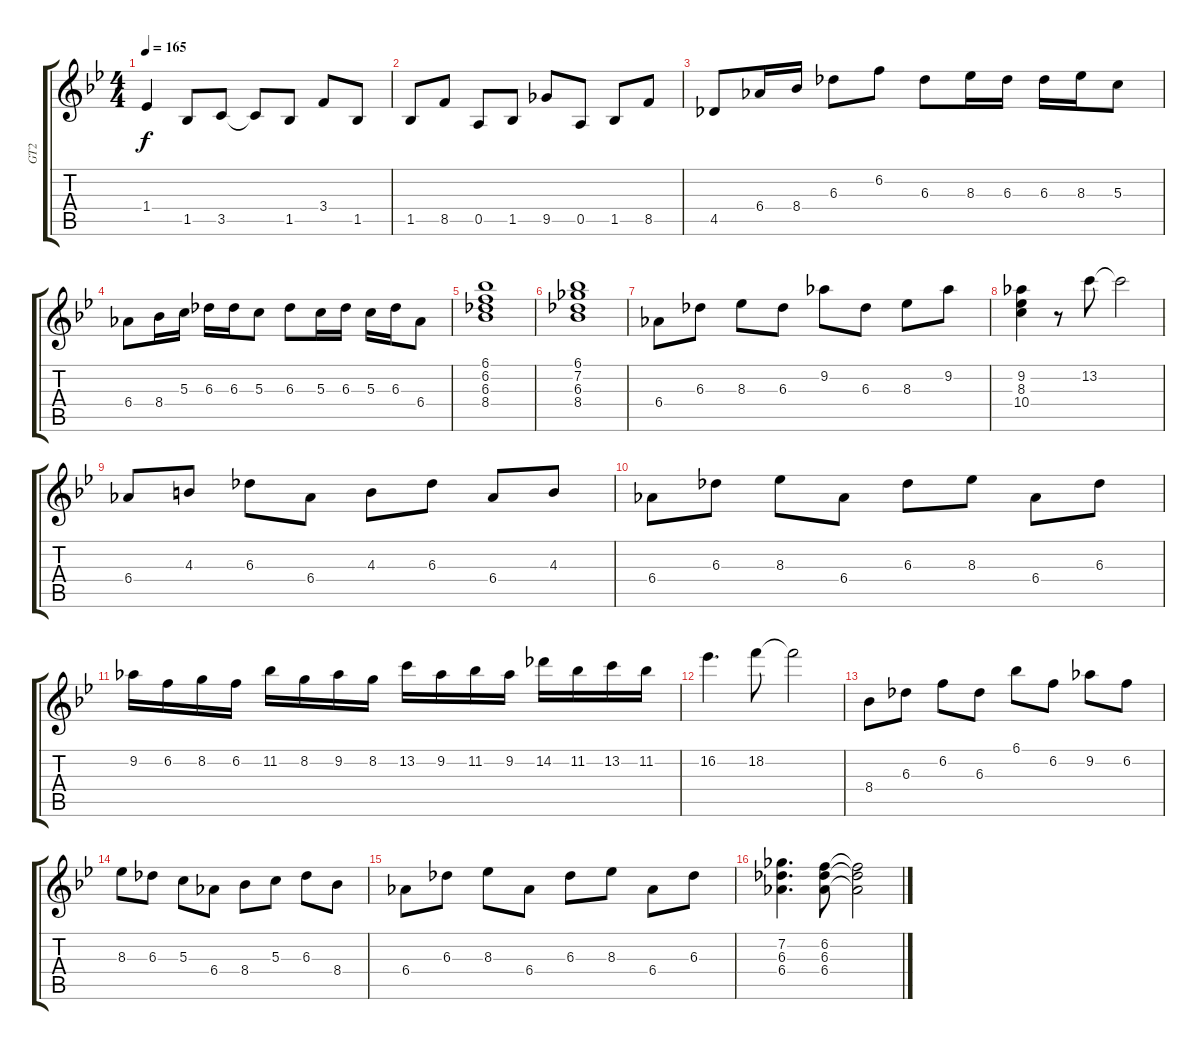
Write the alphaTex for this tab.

\track ("GT2" "GT2") {instrument distortionguitar}
\staff {score tabs}
\tuning (E4 B3 G3 D3 A2 E2) {hide}
\ts (4 4)
\tempo 165
\clef g2
\ks bb
1.4.4{dy f} 1.5.8 3.5.8 3.5{t}.8 1.5.8 3.4.8 1.5.8 |
1.5.8 8.5.8 0.5.8 1.5.8 9.5.8 0.5.8 1.5.8 8.5.8 |
4.5.8 6.4.16 8.4.16 6.3.8 6.2.8 6.3.8 8.3.16 6.3.16 6.3.16 8.3.16 5.3.8 |
6.4.8 8.4.16 5.3.16 6.3.16 6.3.16 5.3.8 6.3.8 5.3.16 6.3.16 5.3.16 6.3.16 6.4.8 |
(6.1 6.2 6.3 8.4).1 |
(6.1 7.2 6.3 8.4).1 |
6.4.8 6.3.8 8.3.8 6.3.8 9.2.8 6.3.8 8.3.8 9.2.8 |
(9.2 8.3 10.4).4 r.8 13.2.8 13.2{t}.2 |
6.4.8 4.3.8 6.3.8 6.4.8 4.3.8 6.3.8 6.4.8 4.3.8 |
6.4.8 6.3.8 8.3.8 6.4.8 6.3.8 8.3.8 6.4.8 6.3.8 |
9.2.16 6.2.16 8.2.16 6.2.16 11.2.16 8.2.16 9.2.16 8.2.16 13.2.16 9.2.16 11.2.16 9.2.16 14.2.16 11.2.16 13.2.16 11.2.16 |
16.2.4{d} 18.2.8 18.2{t}.2 |
8.4.8 6.3.8 6.2.8 6.3.8 6.1.8 6.2.8 9.2.8 6.2.8 |
8.3.8 6.3.8 5.3.8 6.4.8 8.4.8 5.3.8 6.3.8 8.4.8 |
6.4.8 6.3.8 8.3.8 6.4.8 6.3.8 8.3.8 6.4.8 6.3.8 |
(7.2 6.3 6.4).4{d} (6.2 6.3 6.4).8 (6.2{t} 6.3{t} 6.4{t}).2
